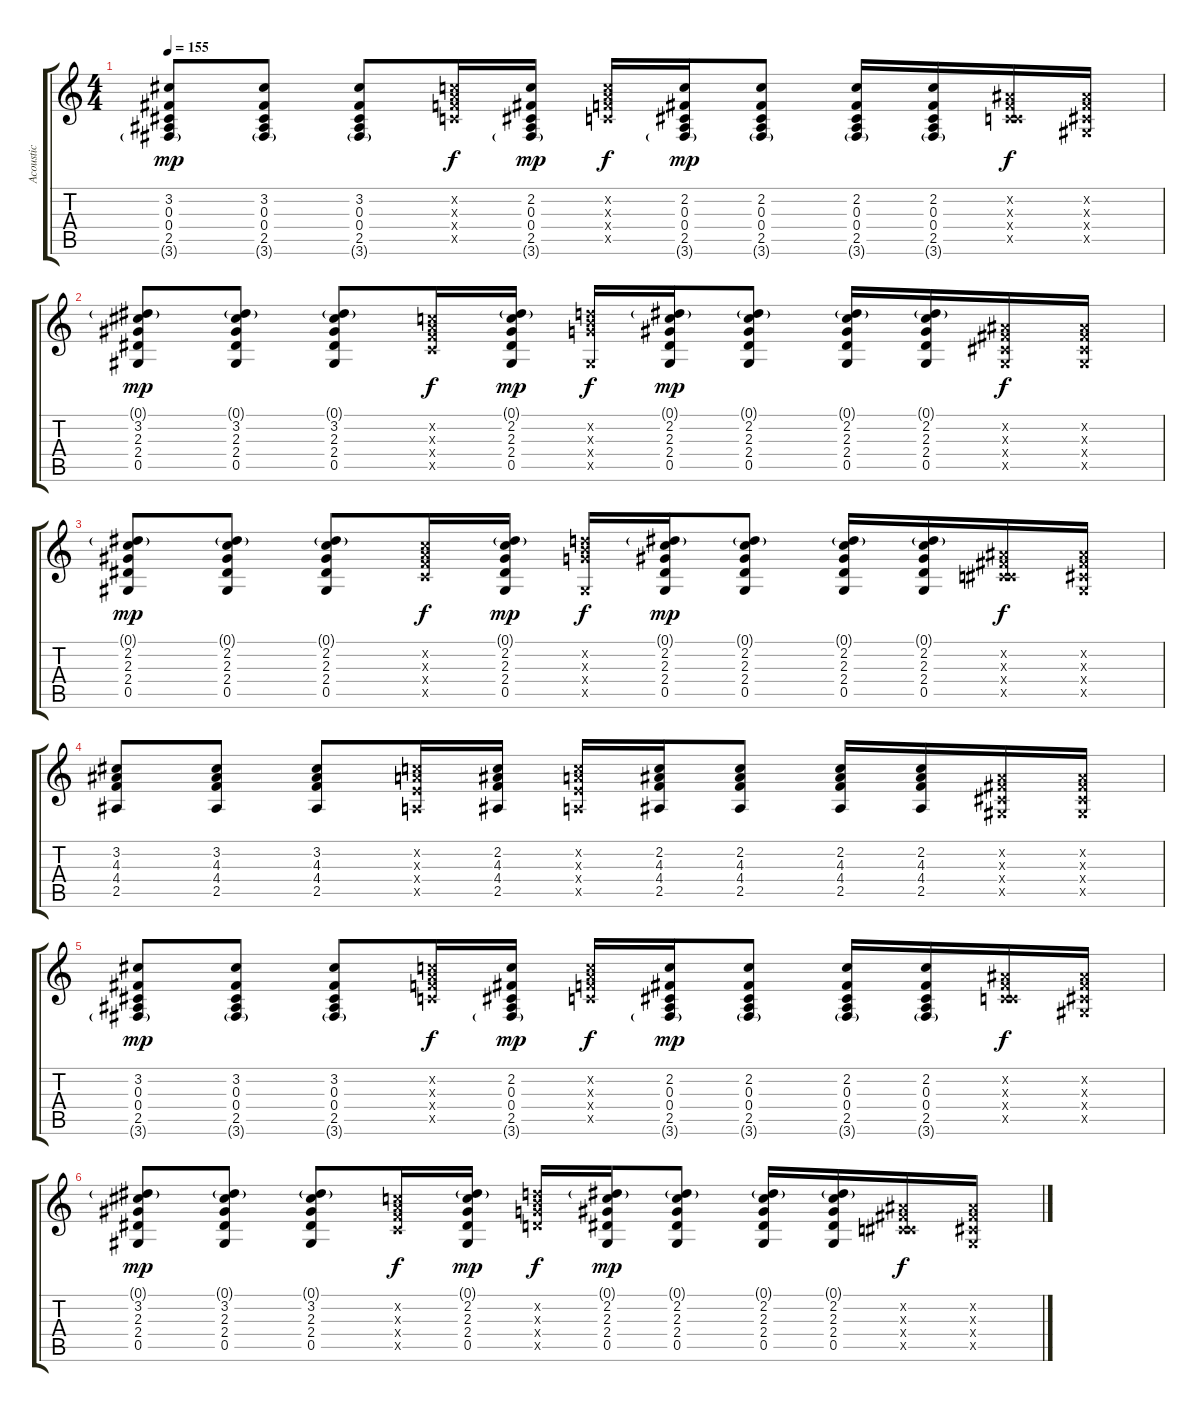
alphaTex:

\track ("Acoustic" "Acoustic") {instrument acousticguitarsteel}
\staff {score tabs}
\tuning (Eb4 Bb3 Gb3 Db3 Ab2 Eb2) {hide}
\ts (4 4)
\tempo 155
\clef g2
\ks c
(3.2 0.3 0.4 2.5 3.6{g}).8{dy mp} (3.2 0.3 0.4 2.5 3.6{g}).8 (3.2 0.3 0.4 2.5 3.6{g}).8 (2.2{x} 3.3{x} 4.4{x} 4.5{x}).16{dy f} (2.2 0.3 0.4 2.5 3.6{g}).16{dy mp} (2.2{x} 3.3{x} 4.4{x} 4.5{x}).16{dy f} (2.2 0.3 0.4 2.5 3.6{g}).16{dy mp} (2.2 0.3 0.4 2.5 3.6{g}).8 (2.2 0.3 0.4 2.5 3.6{g}).16 (2.2 0.3 0.4 2.5 3.6{g}).16 (0.2{x} 0.3{x} 0.4{x} 4.5{x}).16{dy f} (0.2{x} 0.3{x} 0.4{x} 0.5{x}).16 |
(0.1{g} 3.2 2.3 2.4 0.5).8{dy mp} (0.1{g} 3.2 2.3 2.4 0.5).8 (0.1{g} 3.2 2.3 2.4 0.5).8 (2.2{x} 3.3{x} 4.4{x} 4.5{x}).16{dy f} (0.1{g} 2.2 2.3 2.4 0.5).16{dy mp} (4.2{x} 5.3{x} 6.4{x} 0.5{x}).16{dy f} (0.1{g} 2.2 2.3 2.4 0.5).16{dy mp} (0.1{g} 2.2 2.3 2.4 0.5).8 (0.1{g} 2.2 2.3 2.4 0.5).16 (0.1{g} 2.2 2.3 2.4 0.5).16 (0.2{x} 0.3{x} 0.4{x} 0.5{x}).16{dy f} (0.2{x} 0.3{x} 0.4{x} 0.5{x}).16 |
(0.1{g} 2.2 2.3 2.4 0.5).8{dy mp} (0.1{g} 2.2 2.3 2.4 0.5).8 (0.1{g} 2.2 2.3 2.4 0.5).8 (2.2{x} 3.3{x} 4.4{x} 4.5{x}).16{dy f} (0.1{g} 2.2 2.3 2.4 0.5).16{dy mp} (4.2{x} 5.3{x} 6.4{x} 0.5{x}).16{dy f} (0.1{g} 2.2 2.3 2.4 0.5).16{dy mp} (0.1{g} 2.2 2.3 2.4 0.5).8 (0.1{g} 2.2 2.3 2.4 0.5).16 (0.1{g} 2.2 2.3 2.4 0.5).16 (0.2{x} 0.3{x} 0.4{x} 4.5{x}).16{dy f} (0.2{x} 0.3{x} 0.4{x} 0.5{x}).16 |
(3.2 4.3 4.4 2.5).8 (3.2 4.3 4.4 2.5).8 (3.2 4.3 4.4 2.5).8 (2.2{x} 3.3{x} 3.4{x} 1.5{x}).16 (2.2 4.3 4.4 2.5).16 (2.2{x} 3.3{x} 3.4{x} 1.5{x}).16 (2.2 4.3 4.4 2.5).16 (2.2 4.3 4.4 2.5).8 (2.2 4.3 4.4 2.5).16 (2.2 4.3 4.4 2.5).16 (0.2{x} 0.3{x} 0.4{x} 0.5{x}).16 (0.2{x} 0.3{x} 0.4{x} 0.5{x}).16 |
(3.2 0.3 0.4 2.5 3.6{g}).8{dy mp} (3.2 0.3 0.4 2.5 3.6{g}).8 (3.2 0.3 0.4 2.5 3.6{g}).8 (2.2{x} 3.3{x} 4.4{x} 4.5{x}).16{dy f} (2.2 0.3 0.4 2.5 3.6{g}).16{dy mp} (2.2{x} 3.3{x} 4.4{x} 4.5{x}).16{dy f} (2.2 0.3 0.4 2.5 3.6{g}).16{dy mp} (2.2 0.3 0.4 2.5 3.6{g}).8 (2.2 0.3 0.4 2.5 3.6{g}).16 (2.2 0.3 0.4 2.5 3.6{g}).16 (0.2{x} 0.3{x} 0.4{x} 4.5{x}).16{dy f} (0.2{x} 0.3{x} 0.4{x} 0.5{x}).16 |
(0.1{g} 3.2 2.3 2.4 0.5).8{dy mp} (0.1{g} 3.2 2.3 2.4 0.5).8 (0.1{g} 3.2 2.3 2.4 0.5).8 (2.2{x} 3.3{x} 4.4{x} 4.5{x}).16{dy f} (0.1{g} 2.2 2.3 2.4 0.5).16{dy mp} (4.2{x} 5.3{x} 6.4{x} 6.5{x}).16{dy f} (0.1{g} 2.2 2.3 2.4 0.5).16{dy mp} (0.1{g} 2.2 2.3 2.4 0.5).8 (0.1{g} 2.2 2.3 2.4 0.5).16 (0.1{g} 2.2 2.3 2.4 0.5).16 (0.2{x} 0.3{x} 0.4{x} 4.5{x}).16{dy f} (0.2{x} 0.3{x} 0.4{x} 0.5{x}).16
